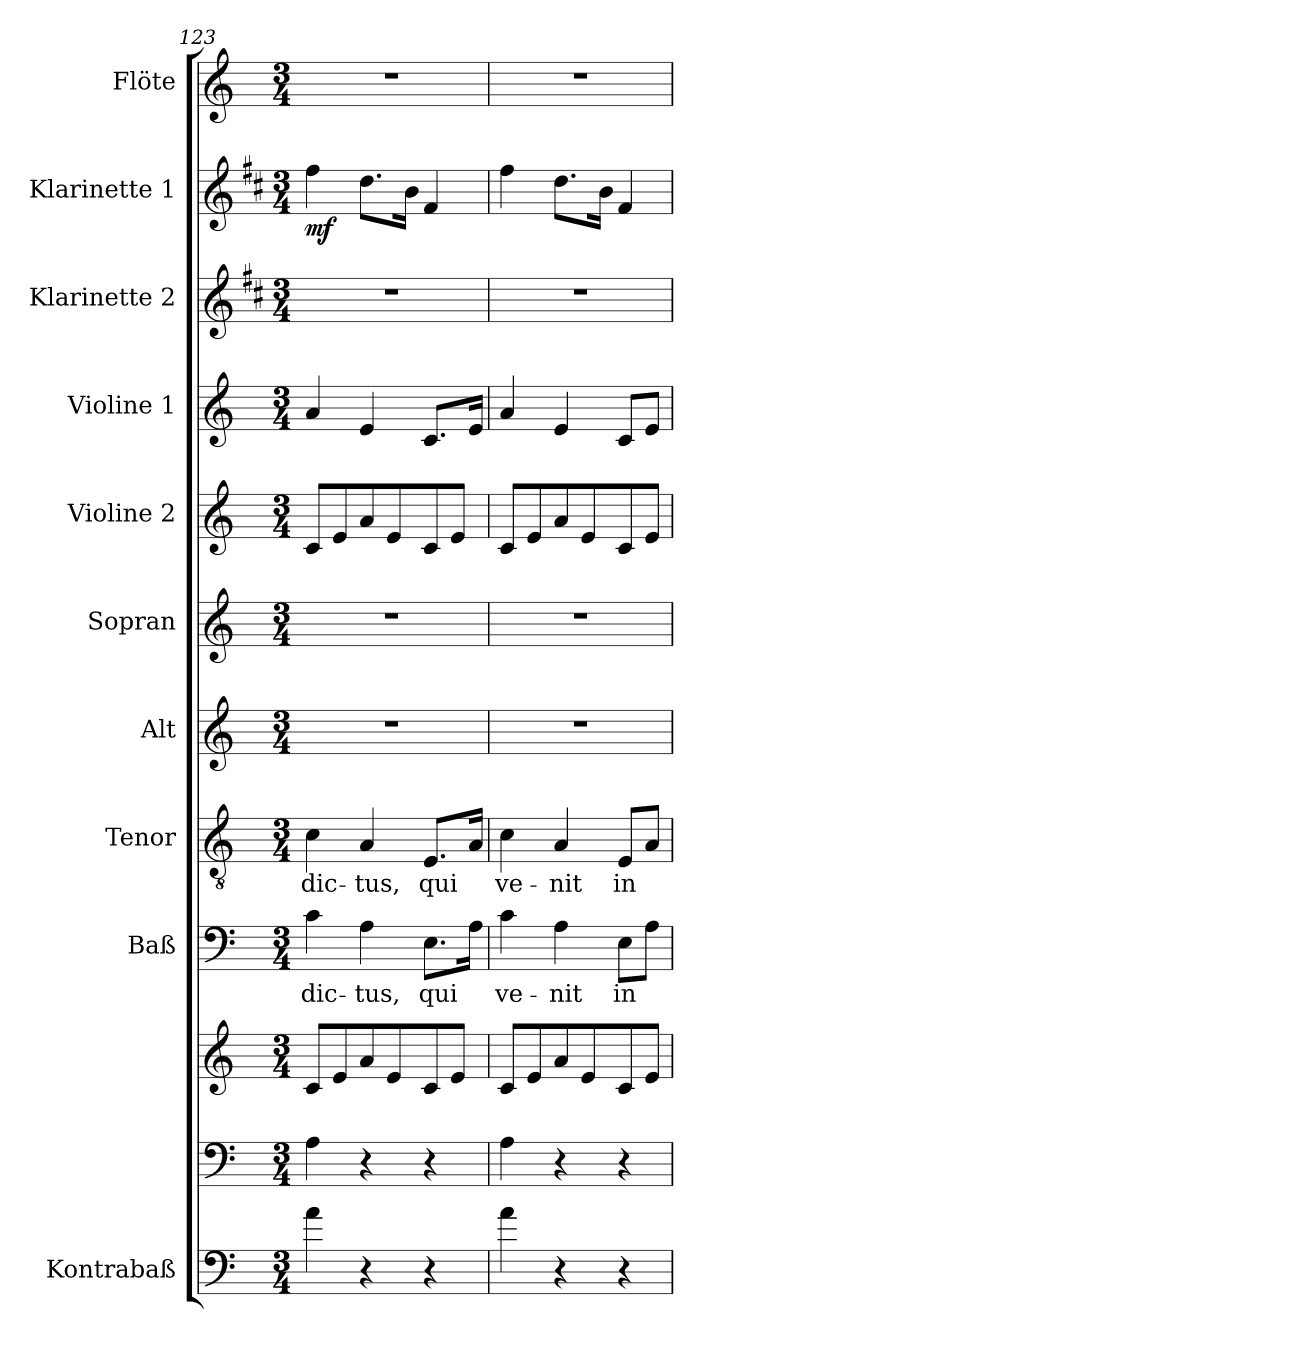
**kern	**kern	**kern	**kern	**text	**kern	**text	**kern	**kern	**kern	**kern	**kern	**kern	**dynam	**kern
*part11	*part10	*part10	*part9	*part9	*part8	*part8	*part7	*part6	*part5	*part4	*part3	*part2	*part2	*part1
*staff12	*staff11	*staff10	*staff9	*staff9	*staff8	*staff8	*staff7	*staff6	*staff5	*staff4	*staff3	*staff2	*staff2	*staff1
*I"Kontrabaß	*	*	*I"Baß	*	*I"Tenor	*	*I"Alt	*I"Sopran	*I"Violine 2	*I"Violine 1	*I"Klarinette 2	*I"Klarinette 1	*	*I"Flöte
*	*	*	*	*	*	*	*	*	*I'Vln	*I'Vln	*	*	*	*I'Fl
!!LO:PB:g=z
*clefF4	*clefF4	*clefG2	*clefF4	*	*clefGv2	*	*clefG2	*clefG2	*clefG2	*clefG2	*clefG2	*clefG2	*	*clefG2
*ITrd7c12	*	*	*	*	*	*	*	*	*	*	*ITrd1c2	*ITrd1c2	*	*
*k[]	*k[]	*k[]	*k[]	*	*k[]	*	*k[]	*k[]	*k[]	*k[]	*k[]	*k[]	*	*k[]
*C:	*C:	*C:	*C:	*	*C:	*	*C:	*C:	*C:	*C:	*C:	*C:	*	*C:
*M3/4	*M3/4	*M3/4	*M3/4	*	*M3/4	*	*M3/4	*M3/4	*M3/4	*M3/4	*M3/4	*M3/4	*	*M3/4
=123	=123	=123	=123	=123	=123	=123	=123	=123	=123	=123	=123	=123	=123	=123
!	!	!	!	!LO:LY:b	!	!LO:LY:b	!	!	!	!	!	!	!LO:DY:b	!
4A\	4A\	8c/L	4c\	-dic-	4c\	-dic-	2.r	2.r	8c/L	4a/	2.r	4ee\	mf	2.r
.	.	8e/	.	.	.	.	.	.	8e/	.	.	.	.	.
!	!	!	!	!LO:LY:b	!	!LO:LY:b	!	!	!	!	!	!	!	!
4r	4r	8a/	4A\	-tus,	4A/	-tus,	.	.	8a/	4e/	.	8.cc\L	.	.
.	.	8e/	.	.	.	.	.	.	8e/	.	.	.	.	.
.	.	.	.	.	.	.	.	.	.	.	.	16a\Jk	.	.
!	!	!	!	!LO:LY:b	!	!LO:LY:b	!	!	!	!	!	!	!	!
4r	4r	8c/	8.E\L	qui	8.E/L	qui	.	.	8c/	8.c/L	.	4e/	.	.
.	.	8e/J	.	.	.	.	.	.	8e/J	.	.	.	.	.
.	.	.	16A\Jk	.	16A/Jk	.	.	.	.	16e/Jk	.	.	.	.
=124	=124	=124	=124	=124	=124	=124	=124	=124	=124	=124	=124	=124	=124	=124
!	!	!	!	!LO:LY:b	!	!LO:LY:b	!	!	!	!	!	!	!	!
4A\	4A\	8c/L	4c\	ve-	4c\	ve-	2.r	2.r	8c/L	4a/	2.r	4ee\	.	2.r
.	.	8e/	.	.	.	.	.	.	8e/	.	.	.	.	.
!	!	!	!	!LO:LY:b	!	!LO:LY:b	!	!	!	!	!	!	!	!
4r	4r	8a/	4A\	-nit	4A/	-nit	.	.	8a/	4e/	.	8.cc\L	.	.
.	.	8e/	.	.	.	.	.	.	8e/	.	.	.	.	.
.	.	.	.	.	.	.	.	.	.	.	.	16a\Jk	.	.
!	!	!	!	!LO:LY:b	!	!LO:LY:b	!	!	!	!	!	!	!	!
4r	4r	8c/	8E\L	in	8E/L	in	.	.	8c/	8c/L	.	4e/	.	.
.	.	8e/J	8A\J	.	8A/J	.	.	.	8e/J	8e/J	.	.	.	.
=	=	=	=	=	=	=	=	=	=	=	=	=	=	=
*-	*-	*-	*-	*-	*-	*-	*-	*-	*-	*-	*-	*-	*-	*-
